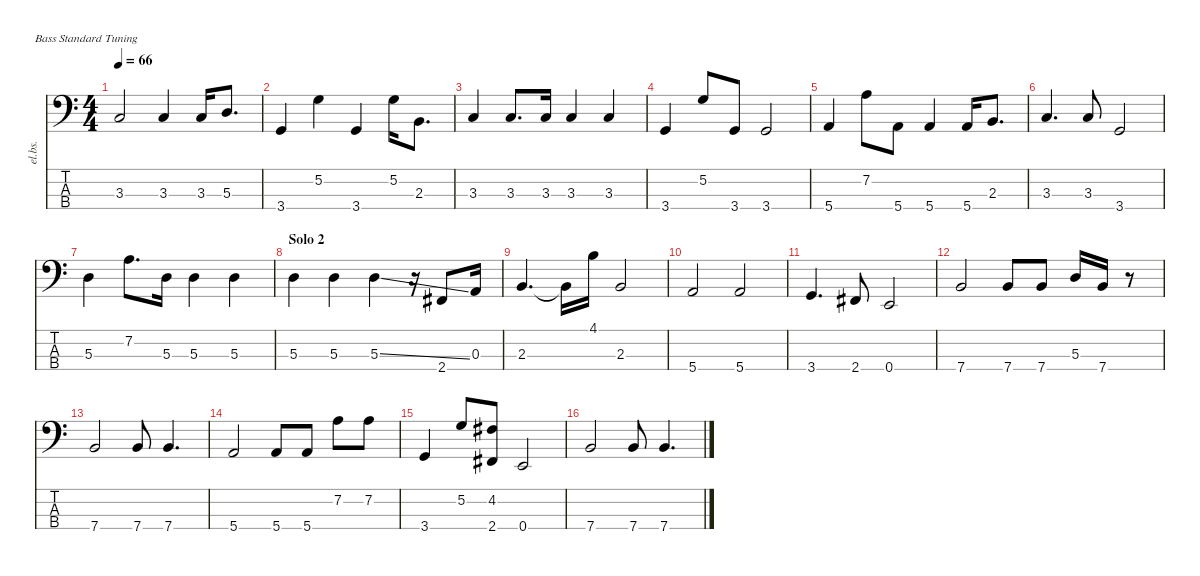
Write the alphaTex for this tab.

\defaultSystemsLayout 4
\hideDynamics
\bracketExtendMode nobrackets
\otherSystemsTrackNameOrientation horizontal
\track ("Bass" "el.bs.") {instrument electricbasspick}
\staff {score tabs}
\tuning (G2 D2 A1 E1)
\ts (4 4)
\tempo 66
\clef f4
\ks c
3.3.2{dy f} 3.3.4 3.3.16 5.3.8{d} |
3.4.4 5.2.4 3.4.4 5.2.16 2.3.8{d} |
3.3.4 3.3.8{d} 3.3.16 3.3.4 3.3.4 |
3.4.4 5.2.8 3.4.8 3.4.2 |
5.4.4 7.2.8 5.4.8 5.4.4 5.4.16 2.3.8{d} |
3.3.4{d} 3.3.8 3.4.2 |
5.3.4 7.2.8{d} 5.3.16 5.3.4 5.3.4 |
\section ("" "Solo 2")
5.3.4 5.3.4 5.3{ss}.4 r.16 2.4{acc #}.8 0.3.16 |
2.3.4{d} 2.3{t}.16 4.1.16 2.3.2 |
5.4.2 5.4.2 |
3.4.4{d} 2.4{acc #}.8 0.4.2 |
7.4.2 7.4.8 7.4.8 5.3.16 7.4.16 r.8 |
7.4.2 7.4.8 7.4.4{d} |
5.4.2 5.4.8 5.4.8 7.2.8 7.2.8 |
3.4.4 5.2.8 (4.2{acc #} 2.4{acc #}).8 0.4.2 |
7.4.2 7.4.8 7.4.4{d}
